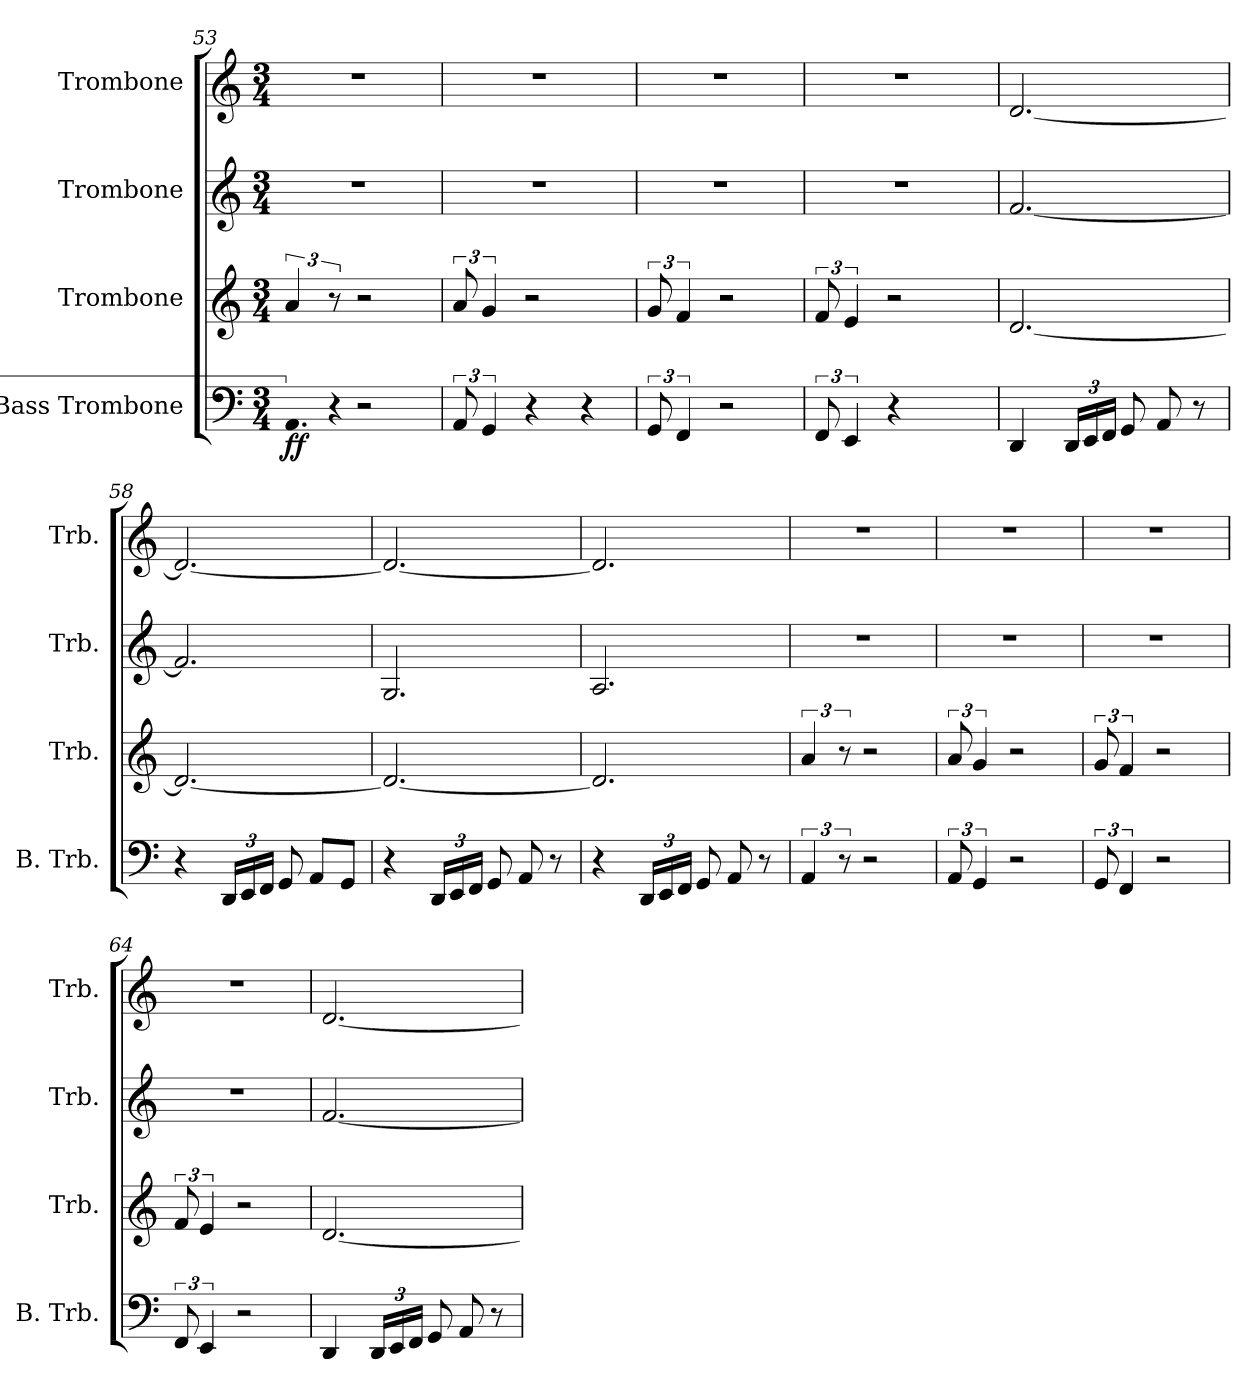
**kern	**dynam	**kern	**kern	**kern
*part4	*part4	*part3	*part2	*part1
*staff4	*staff4	*staff3	*staff2	*staff1
*I"Bass Trombone	*	*I"Trombone	*I"Trombone	*I"Trombone
*I'B. Trb.	*	*I'Trb.	*I'Trb.	*I'Trb.
*clefF4	*	*	*	*
*k[]	*	*k[]	*k[]	*k[]
*C:	*	*C:	*C:	*C:
*M3/4	*	*M3/4	*M3/4	*M3/4
=53	=53	=53	=53	=53
!LO:N:vis=8.	!LO:DY:b	!	!	!
6AA/	ff	6a/	2.r	2.r
!LO:N:vis=8	!	!	!	!
12r	.	12r	.	.
2r	.	2r	.	.
=54	=54	=54	=54	=54
12AA/	.	12a/	2.r	2.r
6GG/	.	6g/	.	.
4r	.	2r	.	.
4r	.	.	.	.
!!LO:PB:g=z
=55	=55	=55	=55	=55
12GG/	.	12g/	2.r	2.r
6FF/	.	6f/	.	.
2r	.	2r	.	.
=56	=56	=56	=56	=56
12FF/	.	12f/	2.r	2.r
6EE/	.	6e/	.	.
4r	.	2r	.	.
4ryy	.	.	.	.
=57	=57	=57	=57	=57
4DD/	.	[2.d/	[2.f/	[2.d/
*Xbrackettup	*	*	*	*
24DD/LL	.	.	.	.
24EE/	.	.	.	.
24FF/JJ	.	.	.	.
8GG/	.	.	.	.
8AA/	.	.	.	.
8r	.	.	.	.
=58	=58	=58	=58	=58
4r	.	2.d/_	2.f/]	2.d/_
24DD/LL	.	.	.	.
24EE/	.	.	.	.
24FF/JJ	.	.	.	.
8GG/	.	.	.	.
8AA/L	.	.	.	.
8GG/J	.	.	.	.
=59	=59	=59	=59	=59
4r	.	2.d/_	2.G/	2.d/_
24DD/LL	.	.	.	.
24EE/	.	.	.	.
24FF/JJ	.	.	.	.
8GG/	.	.	.	.
8AA/	.	.	.	.
8r	.	.	.	.
=60	=60	=60	=60	=60
4r	.	2.d/]	2.A/	2.d/]
24DD/LL	.	.	.	.
24EE/	.	.	.	.
24FF/JJ	.	.	.	.
8GG/	.	.	.	.
8AA/	.	.	.	.
8r	.	.	.	.
!!LO:LB:g=z
=61	=61	=61	=61	=61
*brackettup	*	*	*	*
6AA/	.	6a/	2.r	2.r
12r	.	12r	.	.
2r	.	2r	.	.
=62	=62	=62	=62	=62
12AA/	.	12a/	2.r	2.r
6GG/	.	6g/	.	.
2r	.	2r	.	.
=63	=63	=63	=63	=63
12GG/	.	12g/	2.r	2.r
6FF/	.	6f/	.	.
2r	.	2r	.	.
=64	=64	=64	=64	=64
12FF/	.	12f/	2.r	2.r
6EE/	.	6e/	.	.
2r	.	2r	.	.
=65	=65	=65	=65	=65
4DD/	.	[2.d/	[2.f/	[2.d/
*Xbrackettup	*	*	*	*
24DD/LL	.	.	.	.
24EE/	.	.	.	.
24FF/JJ	.	.	.	.
8GG/	.	.	.	.
8AA/	.	.	.	.
8r	.	.	.	.
=	=	=	=	=
*-	*-	*-	*-	*-
